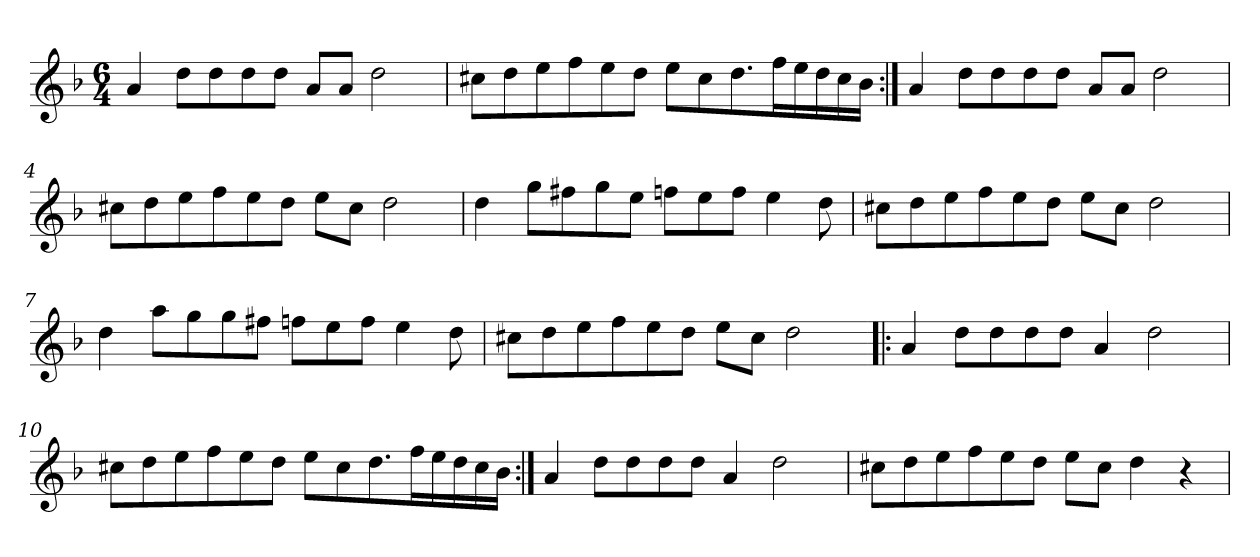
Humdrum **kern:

**kern
*part1
*staff1
*clefG2
*k[b-]
*M6/4
=1
4a
8dd\L
8dd\
8dd\
8dd\J
8a/L
8a/J
2dd
=2
8cc#X\L
8dd\
8ee\
8ff\
8ee\
8dd\J
8ee\L
8cc#\
8.dd\
16ff\L
16ee\
16dd\
16cc#\
16b-\JJ
=3:|!
4a
8dd\L
8dd\
8dd\
8dd\J
8a/L
8a/J
2dd
=4
8cc#X\L
8dd\
8ee\
8ff\
8ee\
8dd\J
8ee\L
8cc#\J
2dd
=5
4dd
8gg\L
8ff#X\
8gg\
8ee\J
8ffn\L
8ee\
8ff\J
4ee
8dd
=6
8cc#X\L
8dd\
8ee\
8ff\
8ee\
8dd\J
8ee\L
8cc#\J
2dd
=7
4dd
8aa\L
8gg\
8gg\
8ff#X\J
8ffn\L
8ee\
8ff\J
4ee
8dd
=8
8cc#X\L
8dd\
8ee\
8ff\
8ee\
8dd\J
8ee\L
8cc#\J
2dd
=9!|:
4a
8dd\L
8dd\
8dd\
8dd\J
4a
2dd
=10
8cc#X\L
8dd\
8ee\
8ff\
8ee\
8dd\J
8ee\L
8cc#\
8.dd\
16ff\L
16ee\
16dd\
16cc#\
16b-\JJ
=11:|!
4a
8dd\L
8dd\
8dd\
8dd\J
4a
2dd
=12
8cc#X\L
8dd\
8ee\
8ff\
8ee\
8dd\J
8ee\L
8cc#\J
4dd
4r
=
*-
